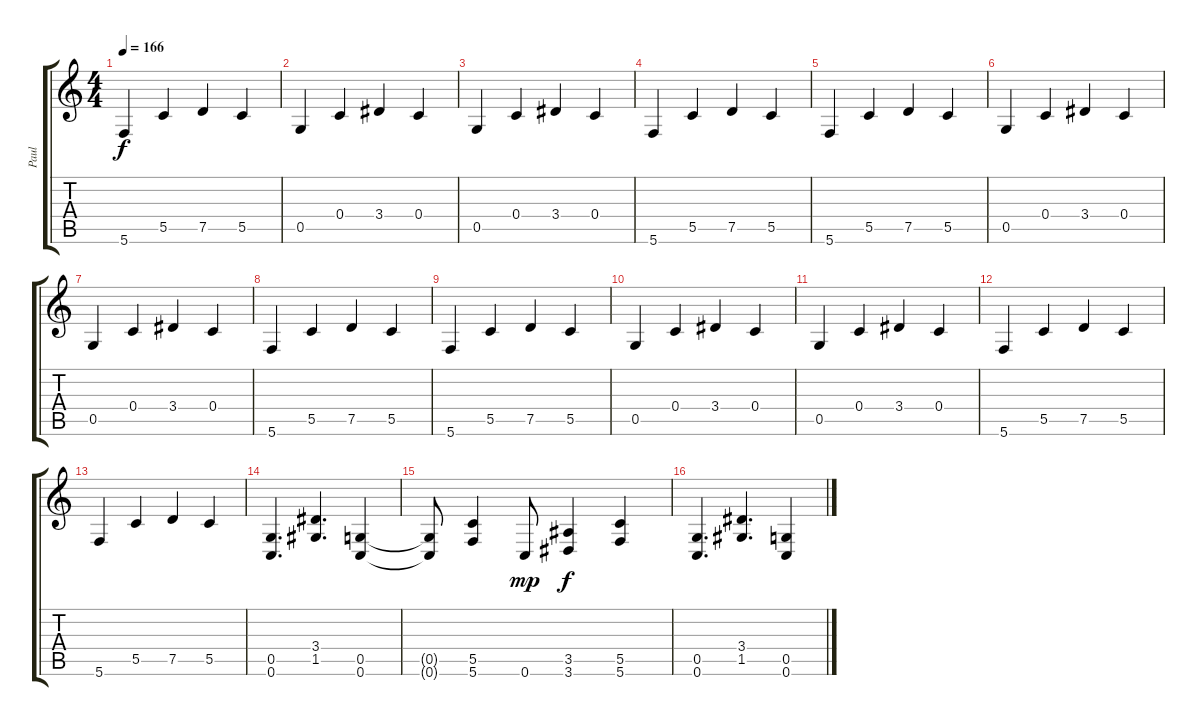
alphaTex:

\track ("Paul" "Paul") {instrument distortionguitar}
\staff {score tabs}
\tuning (D4 A3 F3 C3 G2 C2) {hide}
\ts (4 4)
\tempo 166
\clef g2
\ks c
5.6.4{dy f} 5.5.4 7.5.4 5.5.4 |
0.5.4 0.4.4 3.4.4 0.4.4 |
0.5.4 0.4.4 3.4.4 0.4.4 |
5.6.4 5.5.4 7.5.4 5.5.4 |
5.6.4 5.5.4 7.5.4 5.5.4 |
0.5.4 0.4.4 3.4.4 0.4.4 |
0.5.4 0.4.4 3.4.4 0.4.4 |
5.6.4 5.5.4 7.5.4 5.5.4 |
5.6.4 5.5.4 7.5.4 5.5.4 |
0.5.4 0.4.4 3.4.4 0.4.4 |
0.5.4 0.4.4 3.4.4 0.4.4 |
5.6.4 5.5.4 7.5.4 5.5.4 |
5.6.4 5.5.4 7.5.4 5.5.4 |
(0.5 0.6).4{d instrument distortionguitar} (3.4 1.5).4{d} (0.5 0.6).4 |
(0.5{t} 0.6{t}).8 (5.5 5.6).4 0.6.8{dy mp} (3.5 3.6).4{dy f} (5.5 5.6).4 |
(0.5 0.6).4{d} (3.4 1.5).4{d} (0.5 0.6).4
